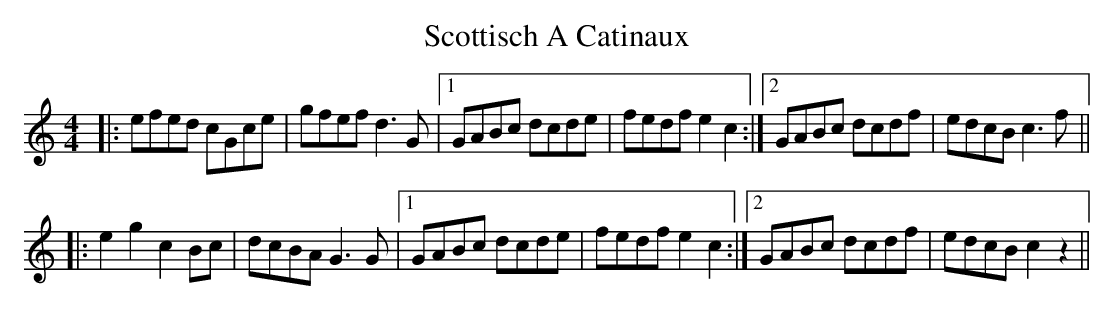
X:1
T: Scottisch A Catinaux
M: 4/4
L: 1/8
K: Cmaj
|:efed cGce|gfef d3G|1 GABc dcde|fedf e2c2:|2 GABc dcdf|edcB c3f||
|:e2g2 c2Bc|dcBA G3G|1 GABc dcde|fedf e2c2:|2 GABc dcdf|edcB c2z2||
